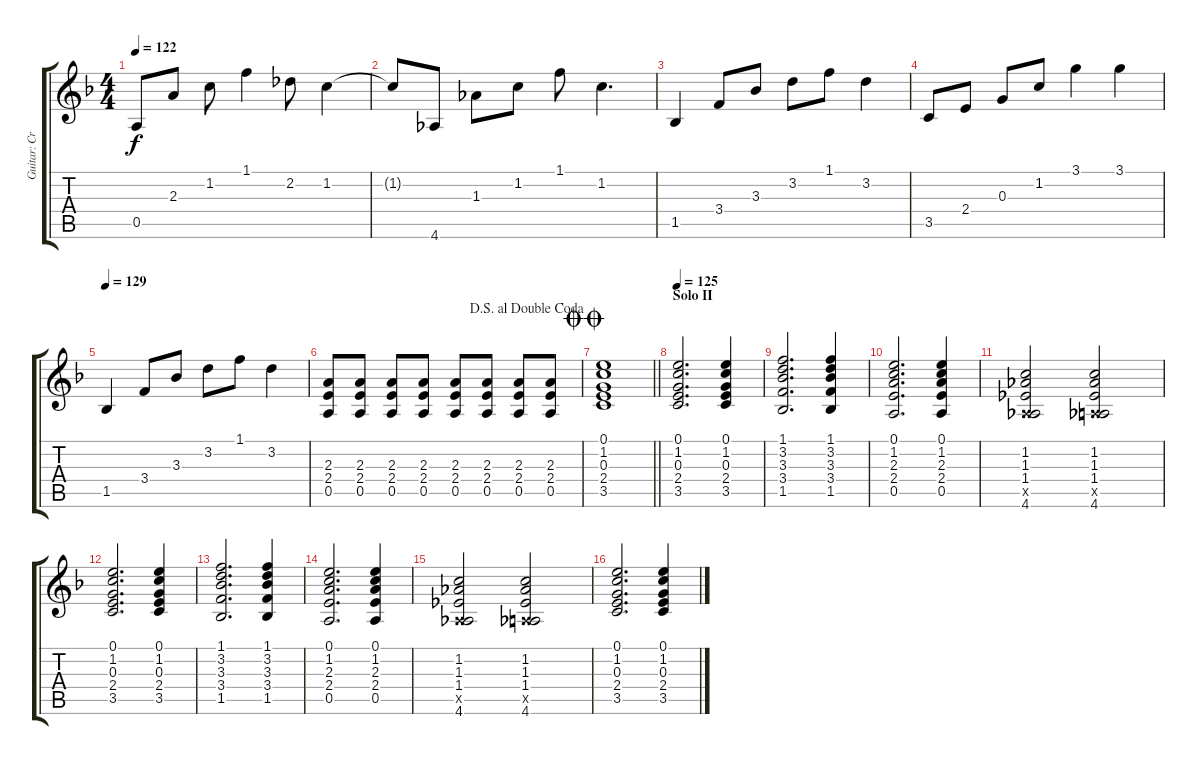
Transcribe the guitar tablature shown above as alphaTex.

\track ("Guitar: Criss" "Guitar: Cr") {instrument electricguitarclean}
\staff {score tabs}
\tuning (E4 B3 G3 D3 A2 E2) {hide}
\ts (4 4)
\tempo 122
\clef g2
\ks f
0.5.8{dy f} 2.3.8 1.2.8 1.1.4 2.2.8 1.2.4 |
1.2{t}.8 4.6.8 1.3.8 1.2.8 1.1.8 1.2.4{d} |
1.5.4 3.4.8 3.3.8 3.2.8 1.1.8 3.2.4 |
3.5.8 2.4.8 0.3.8 1.2.8 3.1.4 3.1.4 |
\tempo 129
1.5.4 3.4.8 3.3.8 3.2.8 1.1.8 3.2.4 |
\jump dalsegnoaldoublecoda
(2.3 2.4 0.5).8{volume 13 instrument overdrivenguitar} (2.3 2.4 0.5).8 (2.3 2.4 0.5).8 (2.3 2.4 0.5).8 (2.3 2.4 0.5).8 (2.3 2.4 0.5).8 (2.3 2.4 0.5).8 (2.3 2.4 0.5).8 |
\jump doublecoda
\barLineRight lightlight
(0.1 1.2 0.3 2.4 3.5).1 |
\section ("" "Solo II")
\tempo 125
(0.1 1.2 0.3 2.4 3.5).2{d volume 10 instrument electricguitarclean} (0.1 1.2 0.3 2.4 3.5).4 |
(1.1 3.2 3.3 3.4 1.5).2{d} (1.1 3.2 3.3 3.4 1.5).4 |
(0.1 1.2 2.3 2.4 0.5).2{d} (0.1 1.2 2.3 2.4 0.5).4 |
(1.2 1.3 1.4 0.5{x} 4.6).2 (1.2 1.3 1.4 0.5{x} 4.6).2 |
(0.1 1.2 0.3 2.4 3.5).2{d} (0.1 1.2 0.3 2.4 3.5).4 |
(1.1 3.2 3.3 3.4 1.5).2{d} (1.1 3.2 3.3 3.4 1.5).4 |
(0.1 1.2 2.3 2.4 0.5).2{d} (0.1 1.2 2.3 2.4 0.5).4 |
(1.2 1.3 1.4 0.5{x} 4.6).2 (1.2 1.3 1.4 0.5{x} 4.6).2 |
(0.1 1.2 0.3 2.4 3.5).2{d} (0.1 1.2 0.3 2.4 3.5).4
